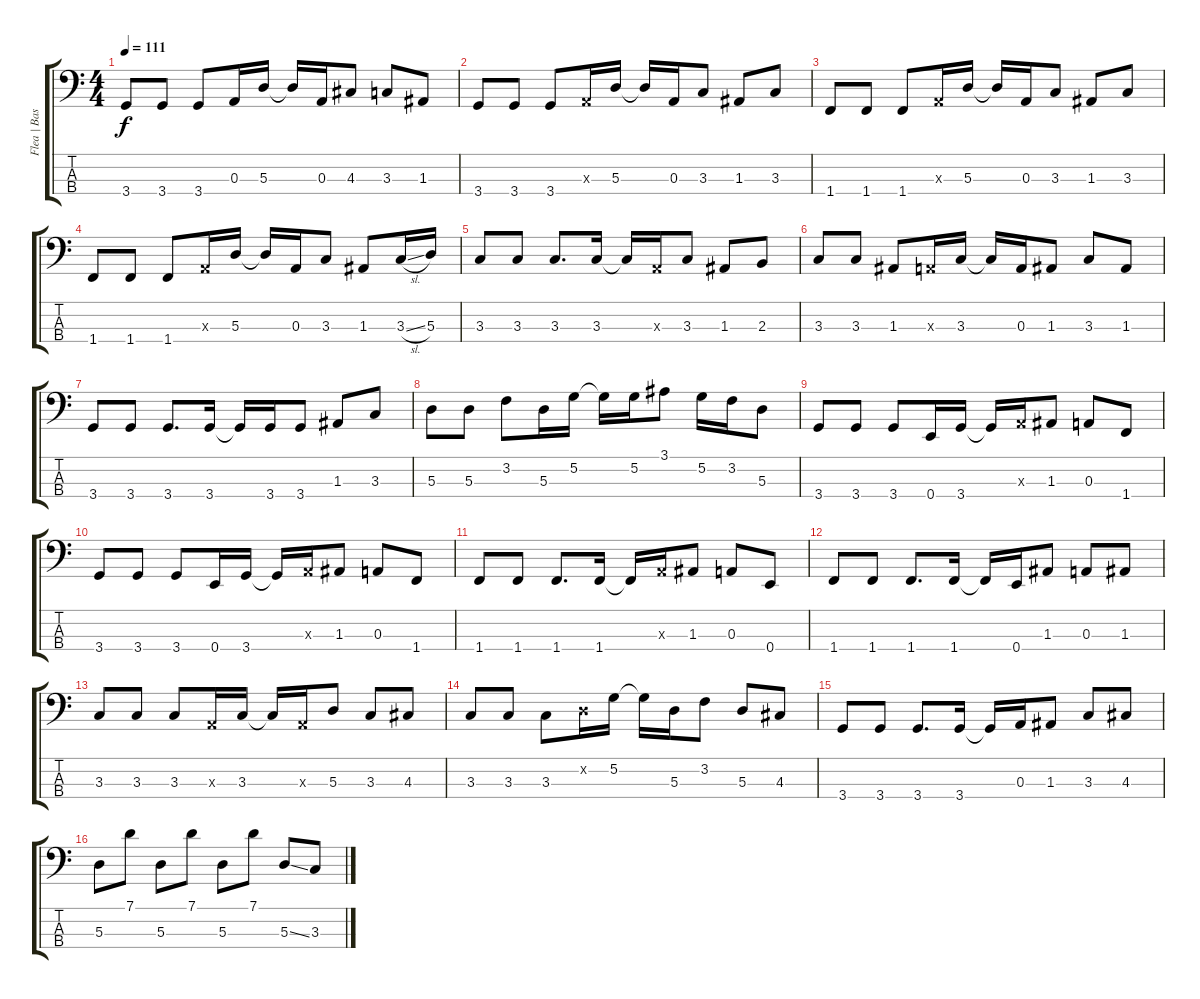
\track ("Flea | Bass" "Flea | Bas") {instrument electricbassfinger}
\staff {score tabs}
\tuning (G2 D2 A1 E1) {hide}
\ts (4 4)
\tempo 111
\clef f4
\ks c
3.4.8{dy f} 3.4.8 3.4.8 0.3.16 5.3.16 5.3{t}.16 0.3.16 4.3.8 3.3.8 1.3.8 |
3.4.8 3.4.8 3.4.8 0.3{x}.16 5.3.16 5.3{t}.16 0.3.16 3.3.8 1.3.8 3.3.8 |
1.4.8 1.4.8 1.4.8 0.3{x}.16 5.3.16 5.3{t}.16 0.3.16 3.3.8 1.3.8 3.3.8 |
1.4.8 1.4.8 1.4.8 0.3{x}.16 5.3.16 5.3{t}.16 0.3.16 3.3.8 1.3.8 3.3{sl}.16 5.3.16 |
3.3.8 3.3.8 3.3.8{d} 3.3.16 3.3{t}.16 0.3{x}.16 3.3.8 1.3.8 2.3.8 |
3.3.8 3.3.8 1.3.8 0.3{x}.16 3.3.16 3.3{t}.16 0.3.16 1.3.8 3.3.8 1.3.8 |
3.4.8 3.4.8 3.4.8{d} 3.4.16 3.4{t}.16 3.4.16 3.4.8 1.3.8 3.3.8 |
5.3.8 5.3.8 3.2.8 5.3.16 5.2.16 5.2{t}.16 5.2.16 3.1.8 5.2.16 3.2.16 5.3.8 |
3.4.8 3.4.8 3.4.8 0.4.16 3.4.16 3.4{t}.16 0.3{x}.16 1.3.8 0.3.8 1.4.8 |
3.4.8 3.4.8 3.4.8 0.4.16 3.4.16 3.4{t}.16 0.3{x}.16 1.3.8 0.3.8 1.4.8 |
1.4.8 1.4.8 1.4.8{d} 1.4.16 1.4{t}.16 0.3{x}.16 1.3.8 0.3.8 0.4.8 |
1.4.8 1.4.8 1.4.8{d} 1.4.16 1.4{t}.16 0.4.16 1.3.8 0.3.8 1.3.8 |
3.3.8 3.3.8 3.3.8 0.3{x}.16 3.3.16 3.3{t}.16 0.3{x}.16 5.3.8 3.3.8 4.3.8 |
3.3.8 3.3.8 3.3.8 0.2{x}.16 5.2.16 5.2{t}.16 5.3.16 3.2.8 5.3.8 4.3.8 |
3.4.8 3.4.8 3.4.8{d} 3.4.16 3.4{t}.16 0.3.16 1.3.8 3.3.8 4.3.8 |
5.3.8 7.1.8 5.3.8 7.1.8 5.3.8 7.1.8 5.3{ss}.8 3.3.8
